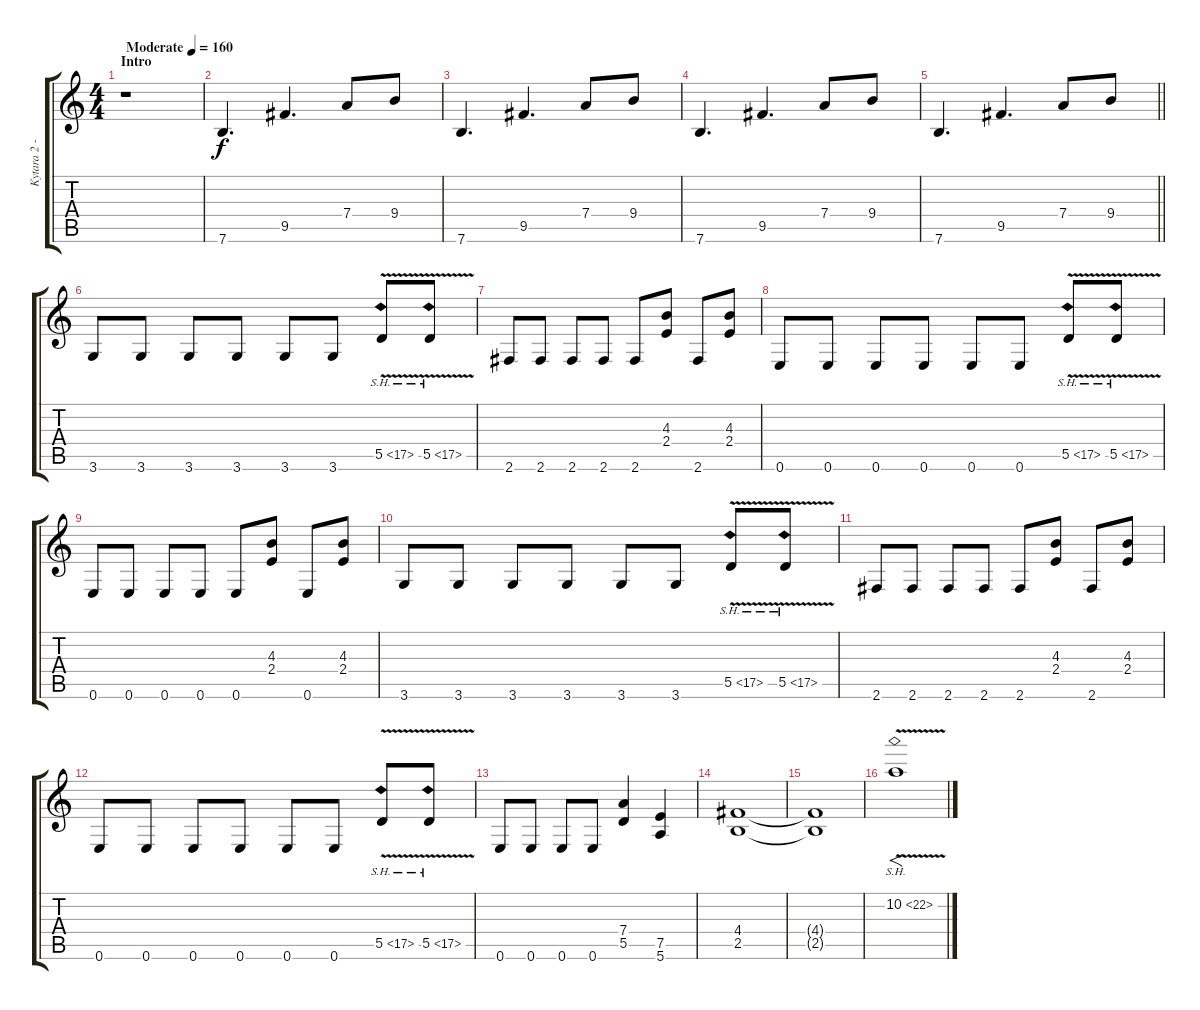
\track ("Kytara 2 - Lead" "Kytara 2 -") {instrument overdrivenguitar}
\staff {score tabs}
\tuning (E4 B3 G3 D3 A2 E2) {hide}
\ts (4 4)
\section ("" "Intro")
\tempo (160 "Moderate")
\clef g2
\ks c
r.1{dy f instrument overdrivenguitar} |
7.6.4{d} 9.5.4{d} 7.4.8 9.4.8 |
7.6.4{d} 9.5.4{d} 7.4.8 9.4.8 |
7.6.4{d} 9.5.4{d} 7.4.8 9.4.8 |
\barLineRight lightlight
7.6.4{d} 9.5.4{d} 7.4.8 9.4.8 |
\section ("" "")
3.6.8 3.6.8 3.6.8 3.6.8 3.6.8 3.6.8 5.5{sh 12 v}.8 5.5{sh 12 v}.8 |
2.6.8 2.6.8 2.6.8 2.6.8 2.6.8 (4.3 2.4).8 2.6.8 (4.3 2.4).8 |
0.6.8 0.6.8 0.6.8 0.6.8 0.6.8 0.6.8 5.5{sh 12 v}.8 5.5{sh 12 v}.8 |
0.6.8 0.6.8 0.6.8 0.6.8 0.6.8 (4.3 2.4).8 0.6.8 (4.3 2.4).8 |
3.6.8 3.6.8 3.6.8 3.6.8 3.6.8 3.6.8 5.5{sh 12 v}.8 5.5{sh 12 v}.8 |
2.6.8 2.6.8 2.6.8 2.6.8 2.6.8 (4.3 2.4).8 2.6.8 (4.3 2.4).8 |
0.6.8 0.6.8 0.6.8 0.6.8 0.6.8 0.6.8 5.5{sh 12 v}.8 5.5{sh 12 v}.8 |
0.6.8 0.6.8 0.6.8 0.6.8 (7.4 5.5).4 (7.5 5.6).4 |
(4.4 2.5).1 |
(4.4{t} 2.5{t}).1{volume 2} |
10.2{sh 12 v}.1{f volume 15}
